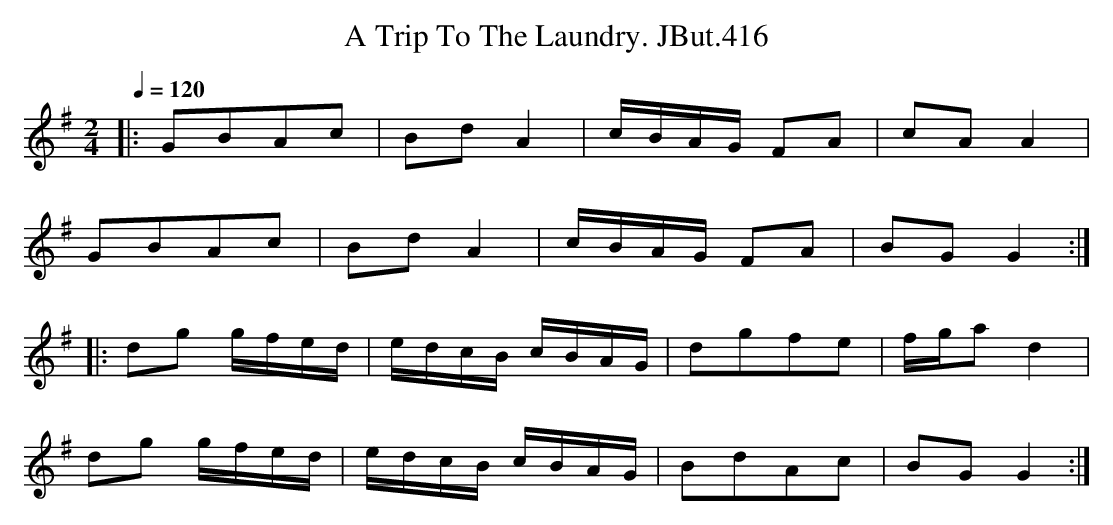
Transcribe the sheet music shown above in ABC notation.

X:1
T:Trip To The Laundry. JBut.416, A
M:2/4
L:1/8
Q:1/4=120
K:G
|:GBAc|Bd A2|c/B/A/G/ FA|cA A2|
GBAc|Bd A2|c/B/A/G/ FA|BG G2:|
|:dg g/f/e/d/|e/d/c/B/ c/B/A/G/|dgfe|f/g/a d2|
dg g/f/e/d/|e/d/c/B/ c/B/A/G/|BdAc|BG G2:|
